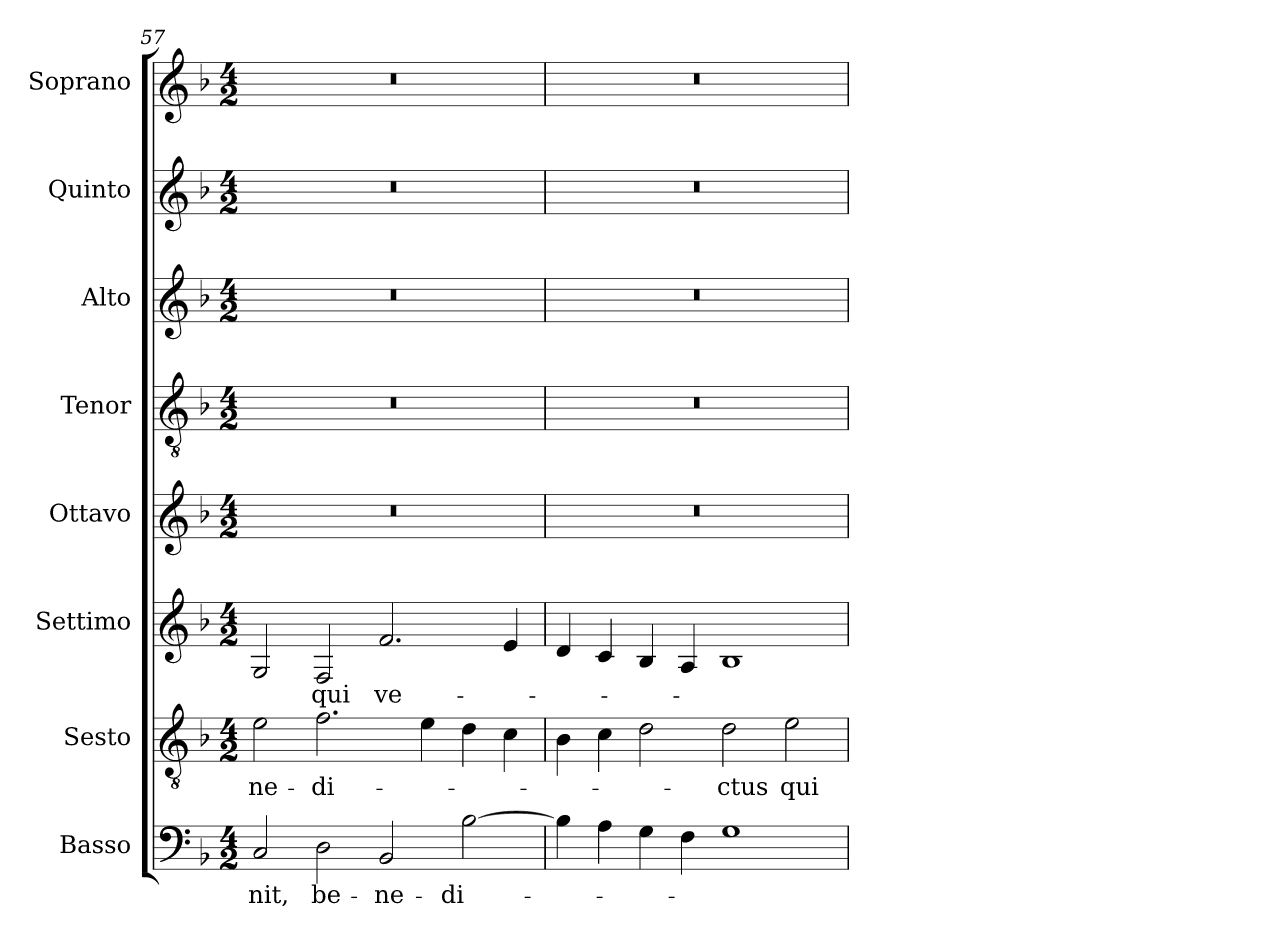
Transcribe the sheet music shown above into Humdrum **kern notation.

**kern	**text	**kern	**text	**kern	**text	**kern	**kern	**kern	**kern	**kern
*part8	*part8	*part7	*part7	*part6	*part6	*part5	*part4	*part3	*part2	*part1
*staff8	*staff8	*staff7	*staff7	*staff6	*staff6	*staff5	*staff4	*staff3	*staff2	*staff1
*I"Basso	*	*I"Sesto	*	*I"Settimo	*	*I"Ottavo	*I"Tenor	*I"Alto	*I"Quinto	*I"Soprano
*I'B.	*	*I'Ss.	*	*I'St.	*	*I'Ot.	*I'T.	*I'A.	*I'Q.	*I'S.
!!LO:LB:g=z
*clefF4	*	*clefGv2	*	*clefG2	*	*clefG2	*clefGv2	*clefG2	*clefG2	*clefG2
*	*	*ITrd7c12	*	*	*	*	*ITrd7c12	*	*	*
*k[b-]	*	*k[b-]	*	*k[b-]	*	*k[b-]	*k[b-]	*k[b-]	*k[b-]	*k[b-]
*F:	*	*F:	*	*F:	*	*F:	*F:	*F:	*F:	*F:
*M4/2	*	*M4/2	*	*M4/2	*	*M4/2	*M4/2	*M4/2	*M4/2	*M4/2
=57	=57	=57	=57	=57	=57	=57	=57	=57	=57	=57
!	!LO:LY:b:color=#000000	!	!	!	!	!	!	!	!	!
!	!	!	!LO:LY:b:color=#000000	!	!	!LO:N:vis=1	!LO:N:vis=1	!LO:N:vis=1	!LO:N:vis=1	!LO:N:vis=1
2Ci/	-nit,	2Ei\	-ne-	2Gi/	.	0r	0r	0r	0r	0r
!	!LO:LY:b:color=#000000	!	!	!	!	!	!	!	!	!
!	!	!	!LO:LY:b:color=#000000	!	!	!	!	!	!	!
!	!	!	!	!	!LO:LY:b:color=#000000	!	!	!	!	!
2Di\	be-	2.Fi\	-di-	2Fi/	qui	.	.	.	.	.
!	!LO:LY:b:color=#000000	!	!	!	!	!	!	!	!	!
!	!	!	!	!	!LO:LY:b:color=#000000	!	!	!	!	!
2BB-i/	-ne-	.	.	2.fi/	ve-	.	.	.	.	.
.	.	4Ei\	.	.	.	.	.	.	.	.
!	!LO:LY:b:color=#000000	!	!	!	!	!	!	!	!	!
[2B-i\	-di-	4Di\	.	.	.	.	.	.	.	.
.	.	4Ci\	.	4ei/	.	.	.	.	.	.
=58	=58	=58	=58	=58	=58	=58	=58	=58	=58	=58
!	!	!	!	!	!	!LO:N:vis=1	!LO:N:vis=1	!LO:N:vis=1	!LO:N:vis=1	!LO:N:vis=1
4B-i\]	.	4BB-i\	.	4di/	.	0r	0r	0r	0r	0r
4Ai\	.	4Ci\	.	4ci/	.	.	.	.	.	.
4Gi\	.	2Di\	.	4B-i/	.	.	.	.	.	.
4Fi\	.	.	.	4Ai/	.	.	.	.	.	.
!	!	!	!LO:LY:b:color=#000000	!	!	!	!	!	!	!
1Gi	.	2Di\	-ctus	1B-i	.	.	.	.	.	.
!	!	!	!LO:LY:b:color=#000000	!	!	!	!	!	!	!
.	.	2Ei\	qui	.	.	.	.	.	.	.
=	=	=	=	=	=	=	=	=	=	=
*-	*-	*-	*-	*-	*-	*-	*-	*-	*-	*-
